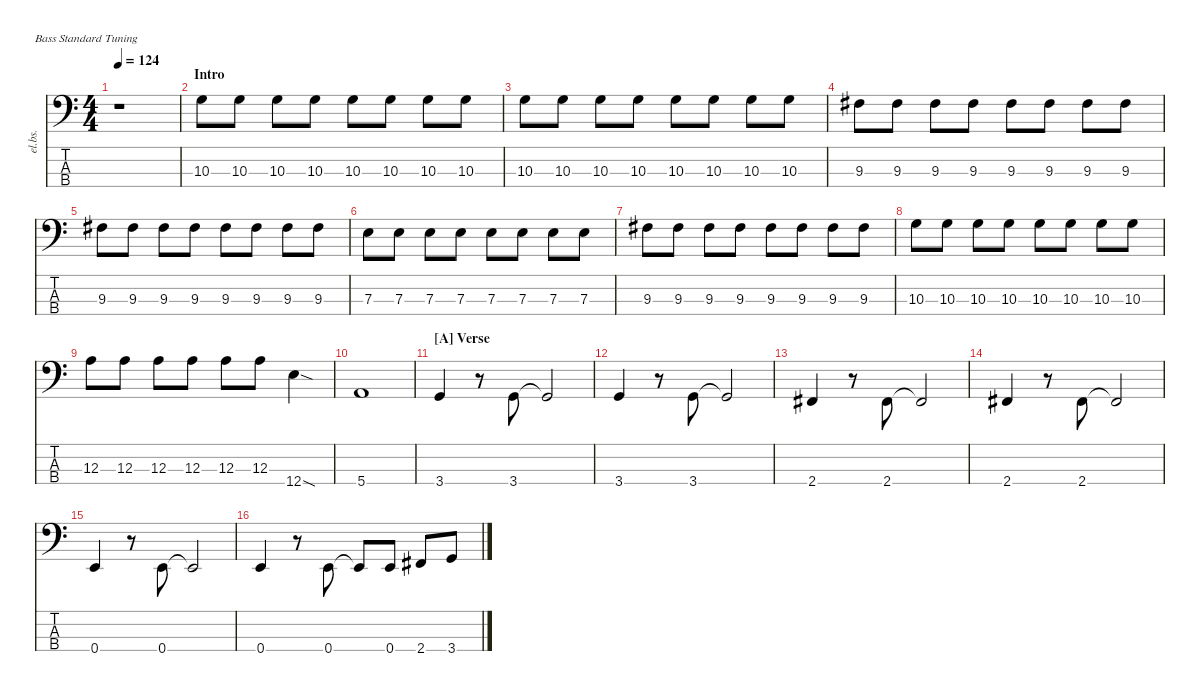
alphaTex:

\defaultSystemsLayout 4
\hideDynamics
\bracketExtendMode nobrackets
\track ("Electric Bass" "el.bs.") {mute instrument electricbassfinger}
\staff {score tabs}
\tuning (G2 D2 A1 E1)
\ts (4 4)
\tempo 124
\clef f4
\ks c
r.1{dy mf instrument electricbassfinger beam Down} |
\section ("" "Intro")
10.3.8{beam Down} 10.3.8{beam Down} 10.3.8{beam Down} 10.3.8{beam Down} 10.3.8{beam Down} 10.3.8{beam Down} 10.3.8{beam Down} 10.3.8{beam Down} |
10.3.8{beam Down} 10.3.8{beam Down} 10.3.8{beam Down} 10.3.8{beam Down} 10.3.8{beam Down} 10.3.8{beam Down} 10.3.8{beam Down} 10.3.8{beam Down} |
9.3{acc #}.8{beam Down} 9.3{acc #}.8{beam Down} 9.3{acc #}.8{beam Down} 9.3{acc #}.8{beam Down} 9.3{acc #}.8{beam Down} 9.3{acc #}.8{beam Down} 9.3{acc #}.8{beam Down} 9.3{acc #}.8{beam Down} |
9.3{acc #}.8{beam Down} 9.3{acc #}.8{beam Down} 9.3{acc #}.8{beam Down} 9.3{acc #}.8{beam Down} 9.3{acc #}.8{beam Down} 9.3{acc #}.8{beam Down} 9.3{acc #}.8{beam Down} 9.3{acc #}.8{beam Down} |
7.3.8{beam Down} 7.3.8{beam Down} 7.3.8{beam Down} 7.3.8{beam Down} 7.3.8{beam Down} 7.3.8{beam Down} 7.3.8{beam Down} 7.3.8{beam Down} |
9.3{acc #}.8{beam Down} 9.3{acc #}.8{beam Down} 9.3{acc #}.8{beam Down} 9.3{acc #}.8{beam Down} 9.3{acc #}.8{beam Down} 9.3{acc #}.8{beam Down} 9.3{acc #}.8{beam Down} 9.3{acc #}.8{beam Down} |
10.3.8{beam Down} 10.3.8{beam Down} 10.3.8{beam Down} 10.3.8{beam Down} 10.3.8{beam Down} 10.3.8{beam Down} 10.3.8{beam Down} 10.3.8{beam Down} |
12.3.8{beam Down} 12.3.8{beam Down} 12.3.8{beam Down} 12.3.8{beam Down} 12.3.8{beam Down} 12.3.8{beam Down} 12.4{sod}.4{beam Down} |
5.4.1{beam Up} |
\section ("A" "Verse")
3.4.4{beam Up} r.8{beam Down} 3.4.8{beam Up} 3.4{t}.2{beam Up} |
3.4.4{beam Up} r.8{beam Down} 3.4.8{beam Up} 3.4{t}.2{beam Up} |
2.4{acc #}.4{beam Up} r.8{beam Down} 2.4{acc #}.8{beam Up} 2.4{t acc #}.2{beam Up} |
2.4{acc #}.4{beam Up} r.8{beam Down} 2.4{acc #}.8{beam Up} 2.4{t acc #}.2{beam Up} |
0.4.4{beam Up} r.8{beam Down} 0.4.8{beam Up} 0.4{t}.2{beam Up} |
0.4.4{beam Up} r.8{beam Down} 0.4.8{beam Up} 0.4{t}.8{beam Up} 0.4.8{beam Up} 2.4{acc #}.8{beam Up} 3.4.8{beam Up}
